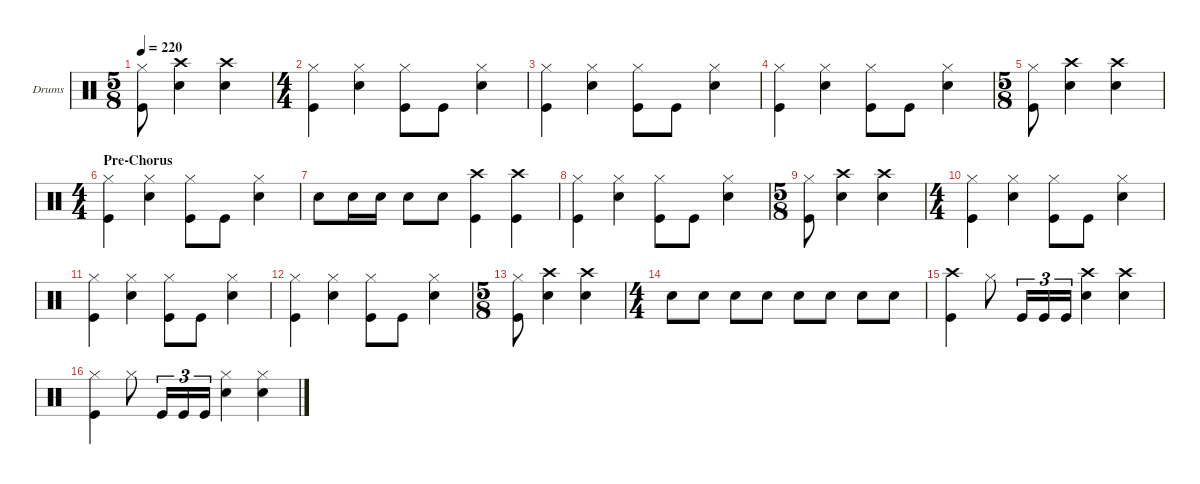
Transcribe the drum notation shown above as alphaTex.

\hideDynamics
\bracketExtendMode groupsimilarinstruments
\firstSystemTrackNameOrientation horizontal
\otherSystemsTrackNameOrientation horizontal
\track ("Drumkit" "Drums") {multiBarRest instrument percussion}
\staff {score}
\articulation defaults
\ts (5 8)
\tempo 220
\clef neutral
\ks c
("Kick (hit)" "Hi-Hat (closed)").8{dy fff} ("Crash high (hit)" "Snare (hit) 2").4 ("Crash high (hit)" "Snare (hit) 2").4 |
\ts (4 4)
("Hi-Hat (closed)" "Kick (hit)").4 ("Snare (hit) 2" "Hi-Hat (closed)").4 ("Kick (hit)" "Hi-Hat (closed)").8 "Kick (hit)".8 ("Snare (hit) 2" "Hi-Hat (closed)").4 |
("Kick (hit)" "Hi-Hat (closed)").4 ("Snare (hit) 2" "Hi-Hat (closed)").4 ("Hi-Hat (closed)" "Kick (hit)").8 "Kick (hit)".8 ("Snare (hit) 2" "Hi-Hat (closed)").4 |
("Kick (hit)" "Hi-Hat (closed)").4 ("Snare (hit) 2" "Hi-Hat (closed)").4 ("Kick (hit)" "Hi-Hat (closed)").8 "Kick (hit)".8 ("Hi-Hat (closed)" "Snare (hit) 2").4 |
\ts (5 8)
("Kick (hit)" "Hi-Hat (closed)").8 ("Crash high (hit)" "Snare (hit) 2").4 ("Crash high (hit)" "Snare (hit) 2").4 |
\ts (4 4)
\section ("" "Pre-Chorus")
("Hi-Hat (closed)" "Kick (hit)").4 ("Snare (hit) 2" "Hi-Hat (closed)").4 ("Kick (hit)" "Hi-Hat (closed)").8 "Kick (hit)".8 ("Snare (hit) 2" "Hi-Hat (closed)").4 |
"Snare (hit) 2".8 "Snare (hit) 2".16 "Snare (hit) 2".16 "Snare (hit) 2".8 "Snare (hit) 2".8 ("Kick (hit)" "Crash high (hit)").4 ("Kick (hit)" "Crash high (hit)").4 |
("Kick (hit)" "Hi-Hat (closed)").4 ("Snare (hit) 2" "Hi-Hat (closed)").4 ("Kick (hit)" "Hi-Hat (closed)").8 "Kick (hit)".8 ("Snare (hit) 2" "Hi-Hat (closed)").4 |
\ts (5 8)
("Hi-Hat (closed)" "Kick (hit)").8 ("Crash high (hit)" "Snare (hit) 2").4 ("Crash high (hit)" "Snare (hit) 2").4 |
\ts (4 4)
("Kick (hit)" "Hi-Hat (closed)").4 ("Snare (hit) 2" "Hi-Hat (closed)").4 ("Kick (hit)" "Hi-Hat (closed)").8 "Kick (hit)".8 ("Hi-Hat (closed)" "Snare (hit) 2").4 |
("Kick (hit)" "Hi-Hat (closed)").4 ("Snare (hit) 2" "Hi-Hat (closed)").4 ("Kick (hit)" "Hi-Hat (closed)").8 "Kick (hit)".8 ("Snare (hit) 2" "Hi-Hat (closed)").4 |
("Kick (hit)" "Hi-Hat (closed)").4 ("Hi-Hat (closed)" "Snare (hit) 2").4 ("Kick (hit)" "Hi-Hat (closed)").8 "Kick (hit)".8 ("Snare (hit) 2" "Hi-Hat (closed)").4 |
\ts (5 8)
("Kick (hit)" "Hi-Hat (closed)").8 ("Crash high (hit)" "Snare (hit) 2").4 ("Crash high (hit)" "Snare (hit) 2").4 |
\ts (4 4)
"Snare (hit) 2".8 "Snare (hit) 2".8 "Snare (hit) 2".8 "Snare (hit) 2".8 "Snare (hit) 2".8 "Snare (hit) 2".8 "Snare (hit) 2".8 "Snare (hit) 2".8 |
("Crash high (hit)" "Kick (hit)").4 "Hi-Hat (closed)".8 "Kick (hit)".16{tu (3 2)} "Kick (hit)".16{tu (3 2)} "Kick (hit)".16{tu (3 2)} ("Snare (hit) 2" "Crash high (hit)").4 ("Crash high (hit)" "Snare (hit) 2").4 |
("Kick (hit)" "Hi-Hat (closed)").4 "Hi-Hat (closed)".8 "Kick (hit)".16{tu (3 2)} "Kick (hit)".16{tu (3 2)} "Kick (hit)".16{tu (3 2)} ("Snare (hit) 2" "Hi-Hat (closed)").4 ("Snare (hit) 2" "Hi-Hat (closed)").4
